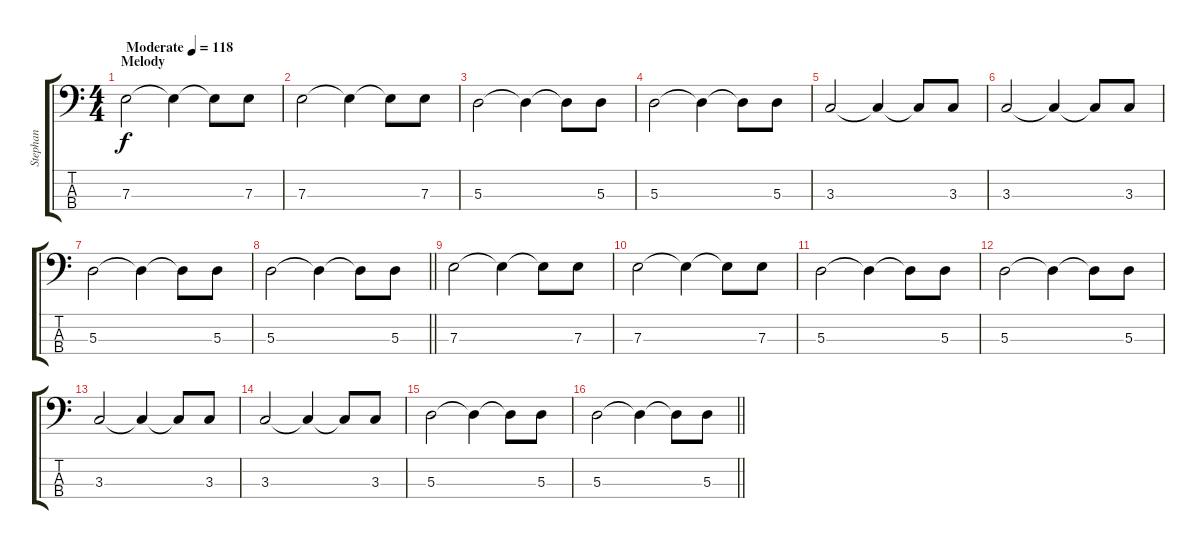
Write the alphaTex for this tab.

\track ("Stephan" "Stephan") {instrument electricbasspick}
\staff {score tabs}
\tuning (G2 D2 A1 E1) {hide}
\ts (4 4)
\section ("" "Melody")
\tempo (118 "Moderate")
\clef f4
\ks c
7.3.2{dy f instrument electricbasspick} 7.3{t}.4 7.3{t}.8 7.3.8 |
7.3.2 7.3{t}.4 7.3{t}.8 7.3.8 |
5.3.2 5.3{t}.4 5.3{t}.8 5.3.8 |
5.3.2 5.3{t}.4 5.3{t}.8 5.3.8 |
3.3.2 3.3{t}.4 3.3{t}.8 3.3.8 |
3.3.2 3.3{t}.4 3.3{t}.8 3.3.8 |
5.3.2 5.3{t}.4 5.3{t}.8 5.3.8 |
\barLineRight lightlight
5.3.2 5.3{t}.4 5.3{t}.8 5.3.8 |
7.3.2 7.3{t}.4 7.3{t}.8 7.3.8 |
7.3.2 7.3{t}.4 7.3{t}.8 7.3.8 |
5.3.2 5.3{t}.4 5.3{t}.8 5.3.8 |
5.3.2 5.3{t}.4 5.3{t}.8 5.3.8 |
3.3.2 3.3{t}.4 3.3{t}.8 3.3.8 |
3.3.2 3.3{t}.4 3.3{t}.8 3.3.8 |
5.3.2 5.3{t}.4 5.3{t}.8 5.3.8 |
\barLineRight lightlight
5.3.2 5.3{t}.4 5.3{t}.8 5.3.8
